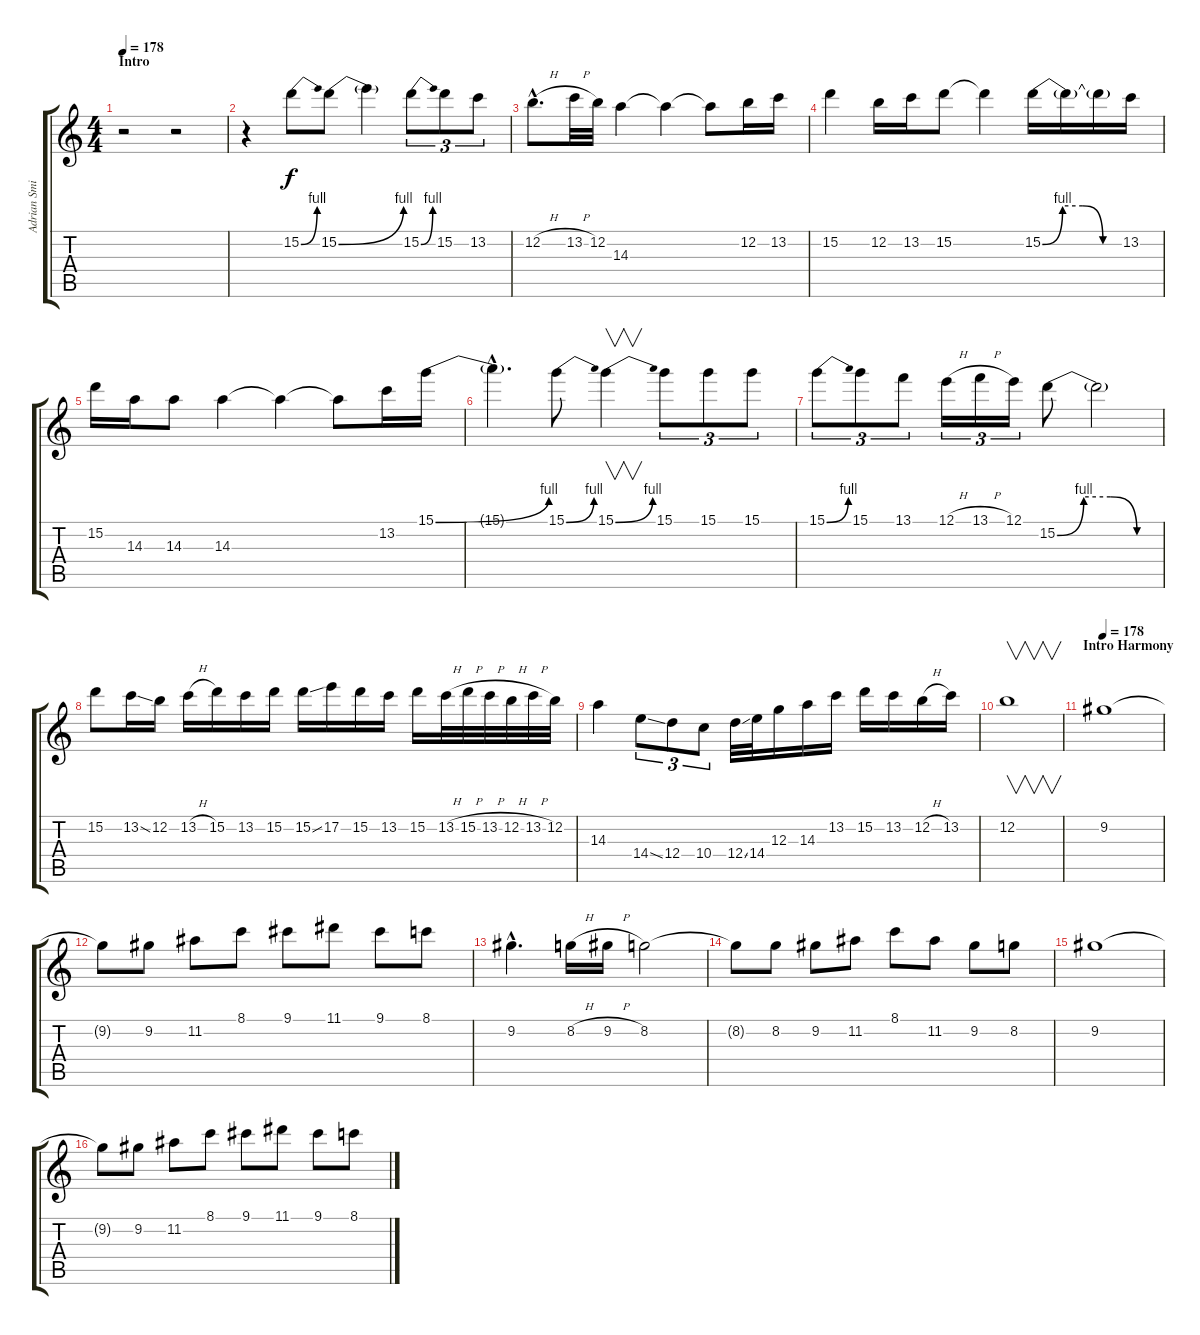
\track ("Adrian Smith - Guitar" "Adrian Smi") {instrument distortionguitar}
\staff {score tabs}
\tuning (E4 B3 G3 D3 A2 E2) {hide}
\ts (4 4)
\section ("" "Intro")
\tempo 178
\tempo 86
\tempo 178
\clef g2
\ks c
r.2{dy f instrument distortionguitar} r.2 |
r.4 15.2{be (bend 0 0 60 4)}.8 15.2{be (bend 0 0 60 4)}.8 15.2{t}.4 15.2{be (bend 0 0 60 4)}.8{tu (3 2)} 15.2.8{tu (3 2)} 13.2.8{tu (3 2)} |
12.2{h hac}.8{d} 13.2{h}.32 12.2.32 14.3.4 14.3{t}.4 14.3{t}.8 12.2.16 13.2.16 |
15.2.4 12.2.16 13.2.16 15.2.8 15.2{t}.4 15.2{be (custom 0 0 15 4 30 4 45 0 60 0)}.16 15.2{t}.16 15.2{t}.16 13.2.16 |
15.2.16 14.3.16 14.3.8 14.3.4 14.3{t}.4 14.3{t}.8 13.2.16 15.1{be (bend 0 0 60 4)}.16 |
15.1{hac t}.4{d} 15.1{be (bend 0 0 60 4)}.8 15.1{be (bend 0 0 60 4)}.4{v} 15.1.8{tu (3 2)} 15.1.8{tu (3 2)} 15.1.8{tu (3 2)} |
15.1{be (bend 0 0 60 4)}.8{tu (3 2)} 15.1.8{tu (3 2)} 13.1.8{tu (3 2)} 12.1{h}.16{tu (3 2)} 13.1{h}.16{tu (3 2)} 12.1.16{tu (3 2)} 15.2{be (custom 0 0 15 4 30 4 45 0 60 0)}.8 15.2{t}.2 |
15.2.8 13.2{ss}.16 12.2.16 13.2{h}.16 15.2.16 13.2.16 15.2.16 15.2{ss}.16 17.2.16 15.2.16 13.2.16 15.2.16 13.2{h}.32 15.2{h}.32 13.2{h}.32 12.2{h}.32 13.2{h}.32 12.2.32 |
14.3.4 14.4{ss}.8{tu (3 2)} 12.4.8{tu (3 2)} 10.4.8{tu (3 2)} 12.4{ss}.32 14.4.32 12.3.16 14.3.16 13.2.16 15.2.16 13.2.16 12.2{h}.16 13.2.16 |
12.2.1{v} |
\section ("" "Intro Harmony")
\tempo 178
9.2.1 |
9.2{t}.8 9.2.8 11.2.8 8.1.8 9.1.8 11.1.8 9.1.8 8.1.8 |
9.2{hac}.4{d} 8.2{h}.16 9.2{h}.16 8.2.2 |
8.2{t}.8 8.2.8 9.2.8 11.2.8 8.1.8 11.2.8 9.2.8 8.2.8 |
9.2.1 |
9.2{t}.8 9.2.8 11.2.8 8.1.8 9.1.8 11.1.8 9.1.8 8.1.8
